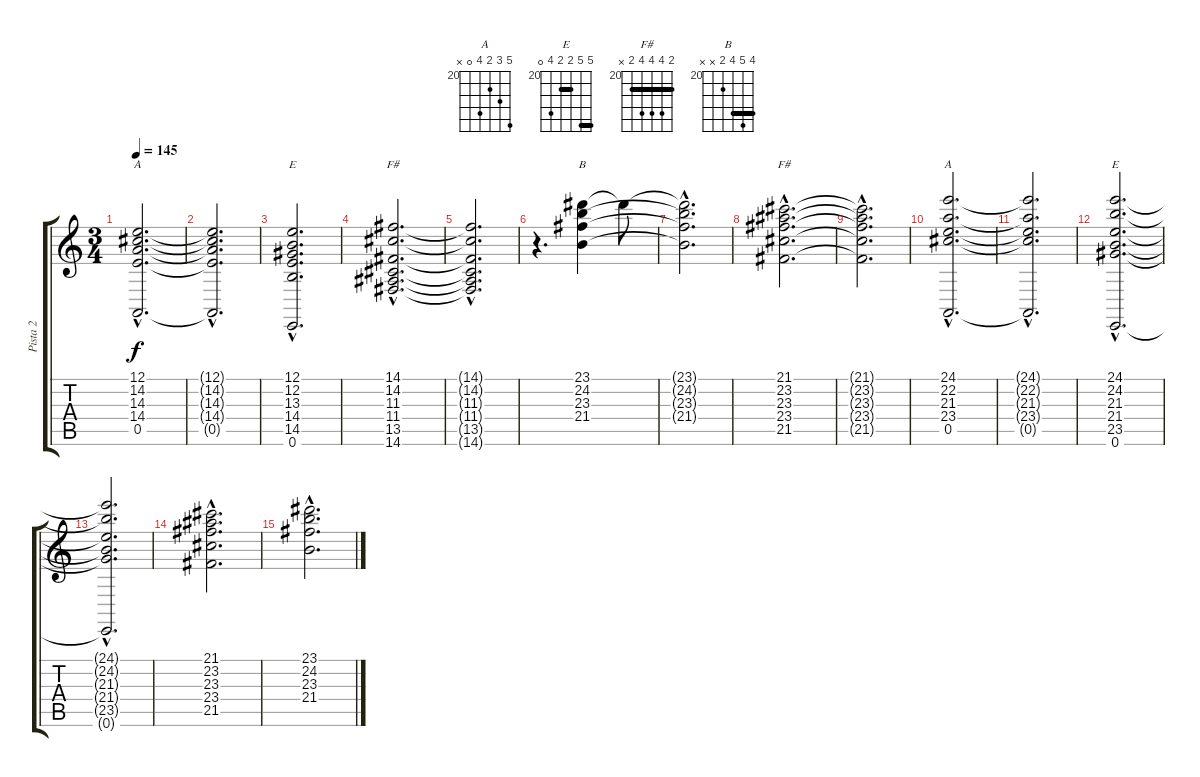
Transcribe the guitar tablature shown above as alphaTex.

\track ("Pista 2" "Pista 2") {instrument stringensemble1}
\staff {score tabs}
\tuning (E4 B3 G3 D3 A2 E2) {hide}
\chord ("A" 12 14 14 14 0 x) {firstfret 12}
\chord ("E" 12 12 13 14 14 0) {firstfret 12 barre 12}
\chord ("F#" 14 14 11 11 13 14) {firstfret 11 barre (11 14)}
\chord ("B" 23 24 23 21 x x) {firstfret 20 barre 23}
\chord ("F#" 21 23 23 23 21 x) {firstfret 20 barre 21}
\chord ("A" 24 22 21 23 0 x) {firstfret 20}
\chord ("E" 24 24 21 21 23 0) {firstfret 20 barre (21 24)}
\ts (3 4)
\tempo 145
\clef g2
\ks c
(12.1{hac} 14.2{hac} 14.3{hac} 14.4{hac} 0.5{hac}).2{d ch "A" dy f} |
(12.1{hac t} 14.2{hac t} 14.3{hac t} 14.4{hac t} 0.5{hac t}).2{d} |
(12.1{hac} 12.2{hac} 13.3{hac} 14.4{hac} 14.5{hac} 0.6{hac}).2{d ch "E"} |
(14.1{hac} 14.2{hac} 11.3{hac} 11.4{hac} 13.5{hac} 14.6{hac}).2{d ch "F#"} |
(14.1{hac t} 14.2{hac t} 11.3{hac t} 11.4{hac t} 13.5{hac t} 14.6{hac t}).2{d} |
r.4{d} (23.1 24.2 23.3 21.4).4{ch "B"} 23.1{t}.8 |
(23.1{hac t} 24.2{hac t} 23.3{hac t} 21.4{hac t}).2{d} |
(21.1{hac} 23.2{hac} 23.3{hac} 23.4{hac} 21.5{hac}).2{d ch "F#"} |
(21.1{hac t} 23.2{hac t} 23.3{hac t} 23.4{hac t} 21.5{hac t}).2{d} |
(24.1{hac} 22.2{hac} 21.3{hac} 23.4{hac} 0.5{hac}).2{d ch "A"} |
(24.1{hac t} 22.2{hac t} 21.3{hac t} 23.4{hac t} 0.5{hac t}).2{d} |
(24.1{hac} 24.2{hac} 21.3{hac} 21.4{hac} 23.5{hac} 0.6{hac}).2{d ch "E"} |
(24.1{hac t} 24.2{hac t} 21.3{hac t} 21.4{hac t} 23.5{hac t} 0.6{hac t}).2{d} |
(21.1{hac} 23.2{hac} 23.3{hac} 23.4{hac} 21.5{hac}).2{d} |
(23.1{hac} 24.2{hac} 23.3{hac} 21.4{hac}).2{d}
